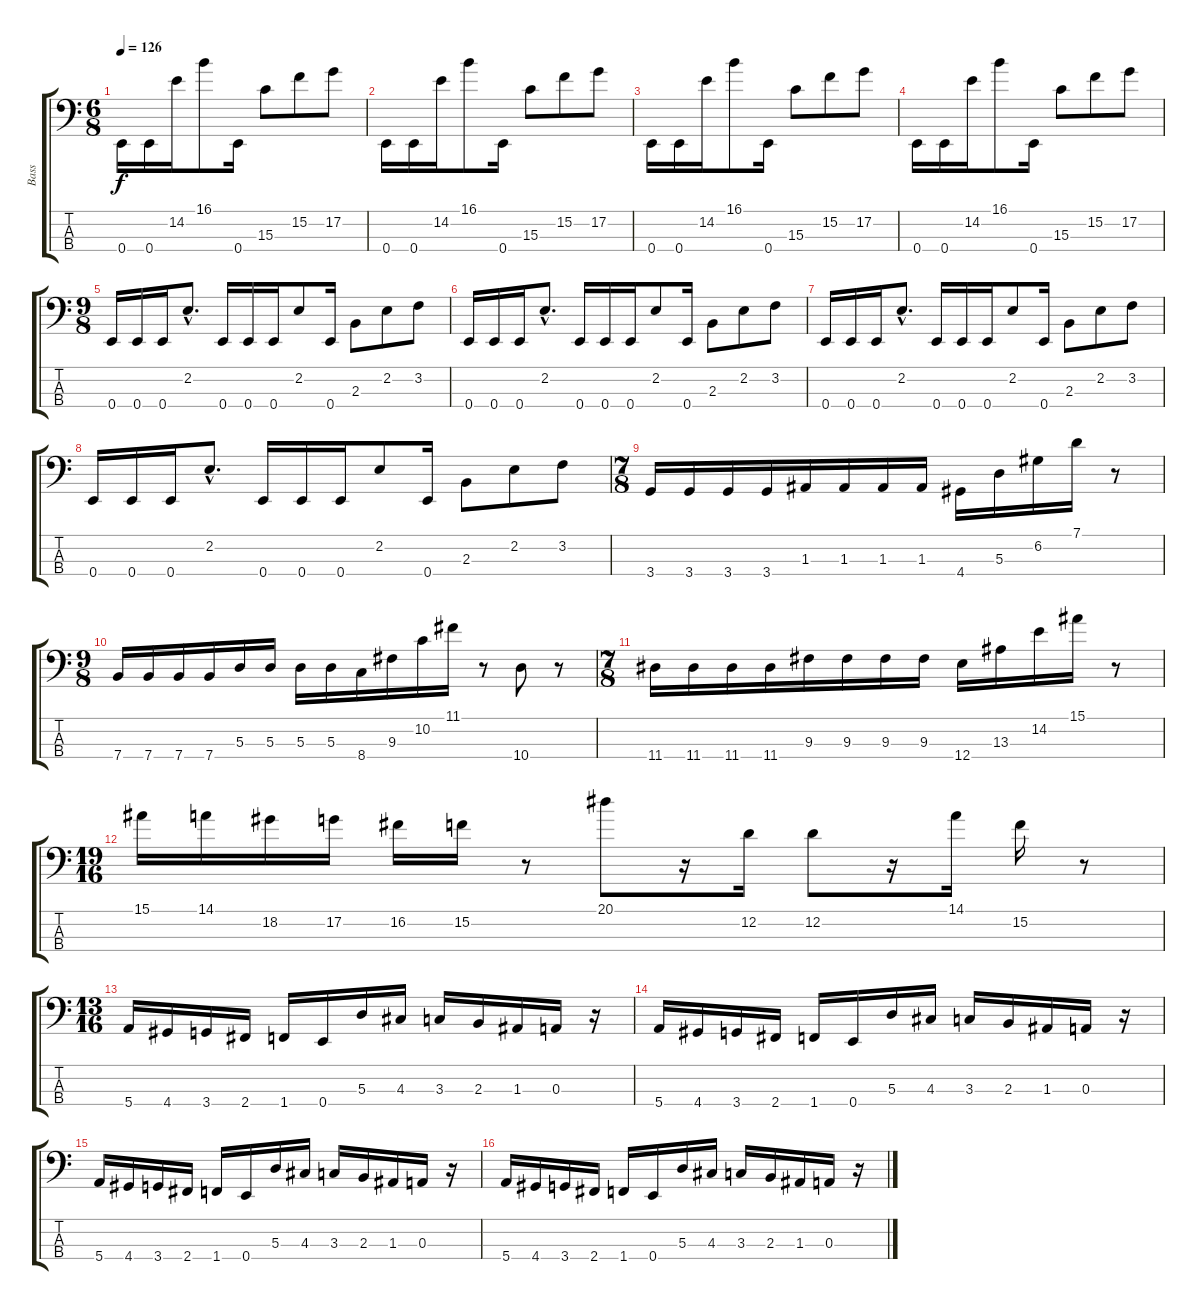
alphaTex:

\track ("Bass" "Bass") {instrument electricbassfinger}
\staff {score tabs}
\tuning (G2 D2 A1 E1) {hide}
\ts (6 8)
\tempo 126
\clef f4
\ks c
0.4.16{dy f} 0.4.16 14.2.16 16.1.8 0.4.16 15.3.8 15.2.8 17.2.8 |
0.4.16 0.4.16 14.2.16 16.1.8 0.4.16 15.3.8 15.2.8 17.2.8 |
0.4.16 0.4.16 14.2.16 16.1.8 0.4.16 15.3.8 15.2.8 17.2.8 |
0.4.16 0.4.16 14.2.16 16.1.8 0.4.16 15.3.8 15.2.8 17.2.8 |
\ts (9 8)
0.4.16 0.4.16 0.4.16 2.2{hac}.8{d} 0.4.16 0.4.16 0.4.16 2.2.8 0.4.16 2.3.8 2.2.8 3.2.8 |
0.4.16 0.4.16 0.4.16 2.2{hac}.8{d} 0.4.16 0.4.16 0.4.16 2.2.8 0.4.16 2.3.8 2.2.8 3.2.8 |
0.4.16 0.4.16 0.4.16 2.2{hac}.8{d} 0.4.16 0.4.16 0.4.16 2.2.8 0.4.16 2.3.8 2.2.8 3.2.8 |
0.4.16 0.4.16 0.4.16 2.2{hac}.8{d} 0.4.16 0.4.16 0.4.16 2.2.8 0.4.16 2.3.8 2.2.8 3.2.8 |
\ts (7 8)
3.4.16 3.4.16 3.4.16 3.4.16 1.3.16 1.3.16 1.3.16 1.3.16 4.4.16 5.3.16 6.2.16 7.1.16 r.8 |
\ts (9 8)
7.4.16 7.4.16 7.4.16 7.4.16 5.3.16 5.3.16 5.3.16 5.3.16 8.4.16 9.3.16 10.2.16 11.1.16 r.8 10.4.8 r.8 |
\ts (7 8)
11.4.16 11.4.16 11.4.16 11.4.16 9.3.16 9.3.16 9.3.16 9.3.16 12.4.16 13.3.16 14.2.16 15.1.16 r.8 |
\ts (19 16)
15.1.16 14.1.16 18.2.16 17.2.16 16.2.16 15.2.16 r.8 20.1.8 r.16 12.2.16 12.2.8 r.16 14.1.16 15.2.16 r.8 |
\ts (13 16)
5.4.16 4.4.16 3.4.16 2.4.16 1.4.16 0.4.16 5.3.16 4.3.16 3.3.16 2.3.16 1.3.16 0.3.16 r.16 |
5.4.16 4.4.16 3.4.16 2.4.16 1.4.16 0.4.16 5.3.16 4.3.16 3.3.16 2.3.16 1.3.16 0.3.16 r.16 |
5.4.16 4.4.16 3.4.16 2.4.16 1.4.16 0.4.16 5.3.16 4.3.16 3.3.16 2.3.16 1.3.16 0.3.16 r.16 |
5.4.16 4.4.16 3.4.16 2.4.16 1.4.16 0.4.16 5.3.16 4.3.16 3.3.16 2.3.16 1.3.16 0.3.16 r.16
